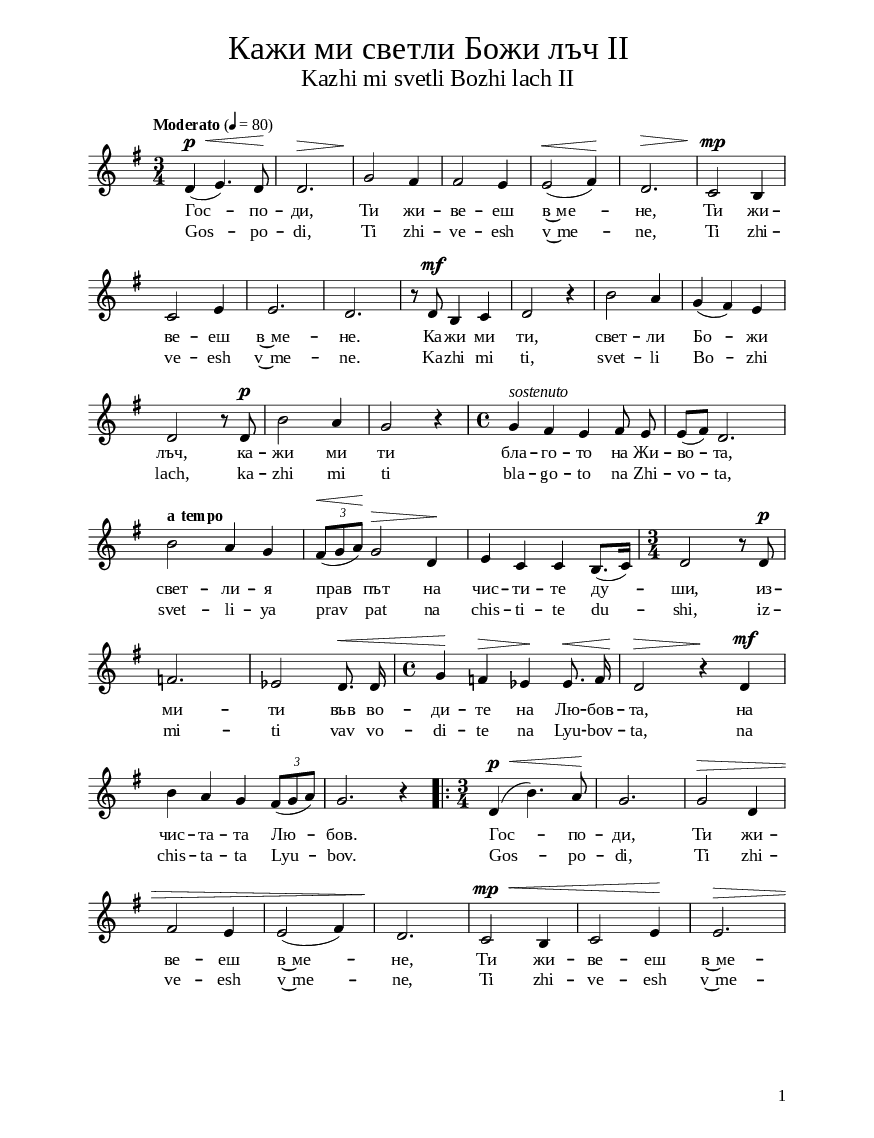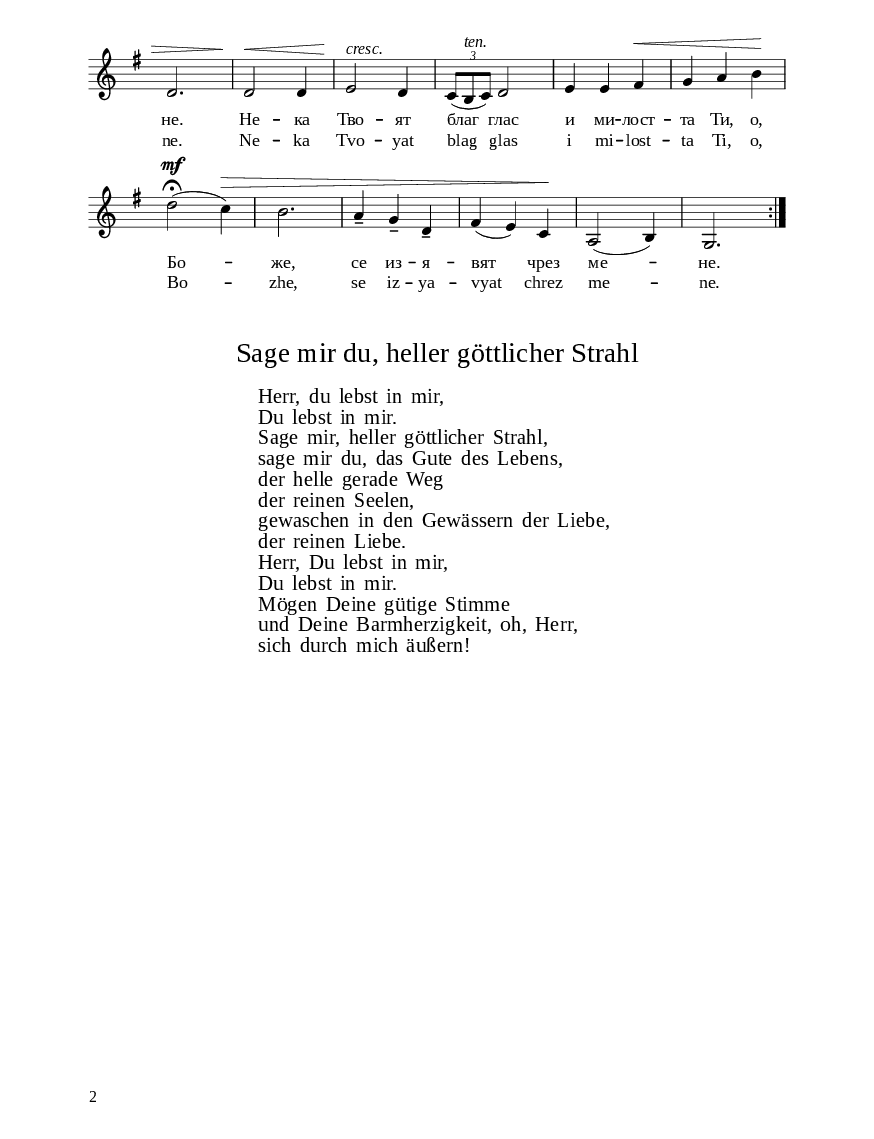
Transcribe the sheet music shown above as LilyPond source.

\version "2.22.1"

% include paper part and global functions
\include "include/globals.ily"

\bookpart {
  \include "include/bookpart-paper.ily"
  \score {
    \include "include/score-layout.ily"

    \new Voice \absolute {
      \clef treble
      \key g \major
      \time 3/4
      \tempoFunc "Moderato" 4 "80"
      \autoBeamOff

      d'4 (  ^\p  ^\<  e'4. )  d'8  ^\! | % 2
      d'2.  ^\> | % 3
      g'2  ^\!  fis'4 | % 4
      fis'2  e'4 | % 5
      e'2 (  ^\<  fis'4 )  ^\! | % 6
      d'2.  ^\> | % 7
      c'2  ^\!  ^\mp  b4 \break | % 8
      c'2  e'4 | % 9
      e'2. |
      d'2. | % 11
      r8  d'8  ^\mf  b4  c'4 | % 12
      d'2 r4 | % 13
      b'2  a'4 | % 14
      g'4 (  fis'4 )  e'4 \break | % 15
      d'2 r8  d'8  ^\p | % 16
      b'2  a'4 | % 17
      g'2 r4 | % 18
      \time 4/4  | % 18
      g'4 ^\markup{ \italic {sostenuto} }  fis'4  e'4
      fis'8  e'8 | % 19
      e'8 ( [  fis'8 ) ]  d'2. \break |

      b'2  ^\markup{ \bold {a tempo} }  a'4  g'4 | % 21
      \once \omit TupletBracket
      \times 2/3  {
        fis'8 ( [  ^\<  g'8  a'8 ) ]
      }
      ^\!  g'2  ^\>  d'4  ^\! | % 22
      e'4  c'4  c'4  b8. ( [  c'16 ) ]
      | % 23
      \time 3/4  | % 23
      d'2 r8  d'8  ^\p \break | % 24
      f'2. | % 25
      es'2    
      \once \override Hairpin #'to-barline = ##f
      d'8. ^\<  d'16 | % 26
      \time 4/4  | % 26
      g'4  ^\!  f'4  ^\>  es'4 ^\! es'8. ^\<
      f'16 | % 27
      d'2  ^\!  ^\> r4  ^\!  d'4  ^\mf \break | % 28
      b'4  a'4  g'4 \once \omit TupletBracket
      \times 2/3  {
        fis'8 ( [  g'8  a'8 ) ]
      }
      | % 29
      g'2. r4 \repeat volta 2 {

        \time 3/4  |
        d'4 (  ^\p  ^\<  b'4. )  a'8  ^\! | % 31
        g'2. | % 32
        g'2  ^\>  d'4 \break | % 33
        fis'2  e'4 | % 34
        e'2 (  fis'4 ) | % 35
        d'2.  ^\! | % 36
        c'2  ^\mp  ^\<  b4 | % 37
        c'2  e'4  ^\! | % 38
        e'2.  ^\> \pageBreak | % 39
        d'2. |
        d'2  ^\!  ^\<  d'4 | % 41
        e'2  ^\! ^\markup \italic { "cresc." }  d'4 | % 42
        \once \omit TupletBracket
        \times 2/3  {
          c'8 ( [  b8 ^\markup{ \italic {ten.} }
          c'8 ) ]
        }
        d'2 | % 43
        e'4  e'4  fis'4  ^\< | % 44
        g'4  a'4  b'4  ^\!  | % 45
        d''2 ( ^\fermata  ^\mf  c''4 )  ^\> | % 46
        b'2. | % 47
        a'4 --  g'4 --  d'4 -- | % 48
        fis'4 (  e'4 )  c'4  ^\! | % 49
        a2 (  b4 ) |
        g2.
      }
    }

    \addlyrics {
      Гос -- по -- ди, Ти жи -- ве --
      еш в~ме -- не, Ти жи -- ве --
      еш в~ме -- не. Ка -- жи ми ти,
      свет -- ли Бо -- жи лъч, ка --
      жи ми ти бла -- го -- то на Жи --
      во -- та, свет -- ли -- я прав
      път на чис -- ти -- те ду
      -- ши, из -- ми -- ти във во --
      ди -- те на Лю -- бов -- та, на
      чис -- та -- та Лю --  бов.
      Гос -- по -- ди, Ти жи -- ве --
      еш в~ме -- не, Ти жи -- ве --
      еш в~ме -- не. Не -- ка Тво -- ят
      благ   глас и ми -- лост --
      та Ти, о, Бо -- же, се из -- я
      -- вят  чрез ме -- не.}
      \addlyrics {
        Gos -- po -- di, Ti zhi -- ve --
        esh v~me -- ne, Ti zhi -- ve --
        esh v~me -- ne. Ka -- zhi mi ti,
        svet -- li Bo -- zhi lach, ka --
        zhi mi ti bla -- go -- to na Zhi --
        vo -- ta, svet -- li -- ya prav
        pat na chis -- ti -- te du
        -- shi, iz -- mi -- ti vav vo --
        di -- te na Lyu -- bov -- ta, na
        chis -- ta -- ta Lyu --  bov.
        Gos -- po -- di, Ti zhi -- ve --
        esh v~me -- ne, Ti zhi -- ve --
        esh v~me -- ne. Ne -- ka Tvo -- yat
        blag   glas i mi -- lost --
        ta Ti, o, Bo -- zhe, se iz -- ya
        -- vyat  chrez me -- ne.}


        \header {
          title = \titleFunc "Кажи ми светли Божи лъч II  " "Kazhi mi svetli Bozhi lach II"
        }

        \midi{}

      } % score
      
      \markup \empty-one

      % include foreign translation(s) of the song
      \version "2.24.0"

\markup \fill-line { \fontsize #deTitleFontSize "Sage mir du, heller göttlicher Strahl" }
\markup \null
\markup \null
\markup \fontsize #deCoupletFontSize {
  \hspace #15
  \override #`(baseline-skip . ,deCoupletBaselineSkip)
  \column {

 \line { " "Herr, du lebst in mir,}

 \line { " "Du lebst in mir.}

 \line { " "Sage mir, heller göttlicher Strahl,}

 \line { " "sage mir du, das Gute des Lebens,
}
\line { " "der helle gerade Weg}

 \line { " "der reinen Seelen,}

 \line { " "gewaschen in den Gewässern der Liebe,}

 \line { " "der reinen Liebe. }

 \line { " "Herr, Du lebst in mir,}

 \line { " "Du lebst in mir.}

 \line { " "Mögen Deine gütige Stimme}

 \line { " "und Deine Barmherzigkeit, oh, Herr, }

 \line { " "sich durch mich äußern!}

  }
}


    } % bookpart

    % Più mosso
    %
